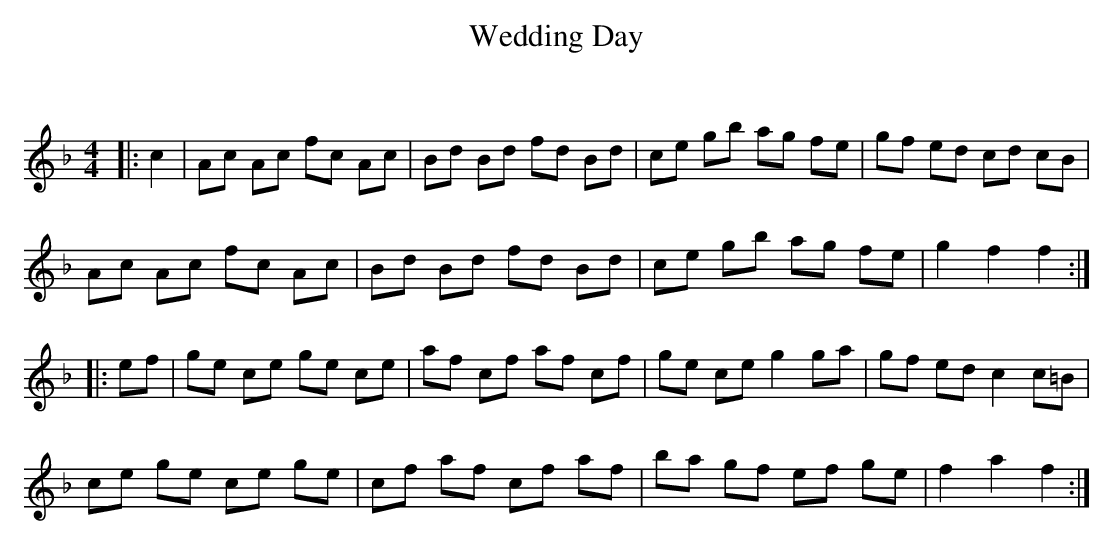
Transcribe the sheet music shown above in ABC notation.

X:1
T: Wedding Day
C:
Q: 232
K:F
M:4/4
L:1/8
|:c2|Ac Ac fc Ac|Bd Bd fd Bd|ce gb ag fe|gf ed cd cB|
Ac Ac fc Ac|Bd Bd fd Bd|ce gb ag fe|g2 f2 f2:|
|:ef|ge ce ge ce|af cf af cf|ge ce g2 ga|gf ed c2 c=B|
ce ge ce ge|cf af cf af|ba gf ef ge|f2 a2 f2:|
